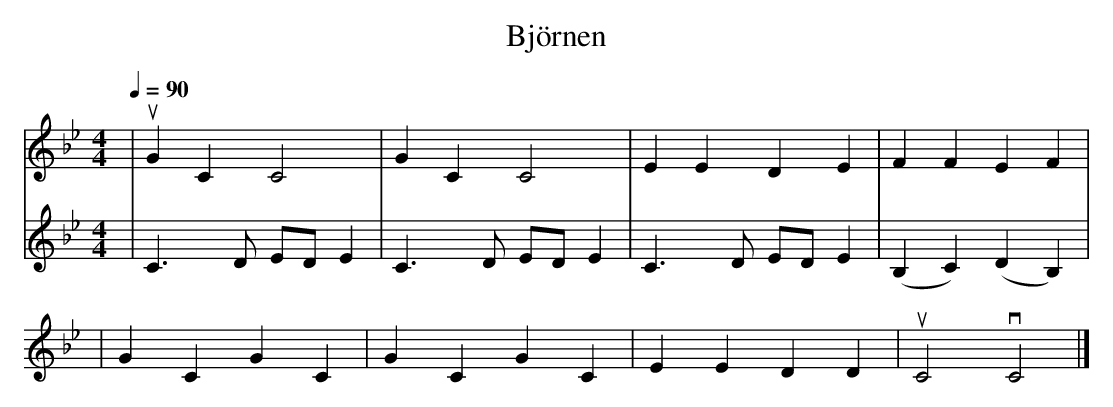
X:1
T: Björnen
M: 4/4
L: 1/4
Q: 90
K: Bb
[V:1] | uGC C2 | GC C2 | EE DE | FF EF |
[V:2] | C3/2D/2 E/2D/2 E | C3/2D/2 E/2D/2 E | C3/2D/2 E/2D/2 E | (B,C) (DB,) |
[V:1] | GC GC | GC GC | EE DD | uC2 vC2 |]
[V:2] |
